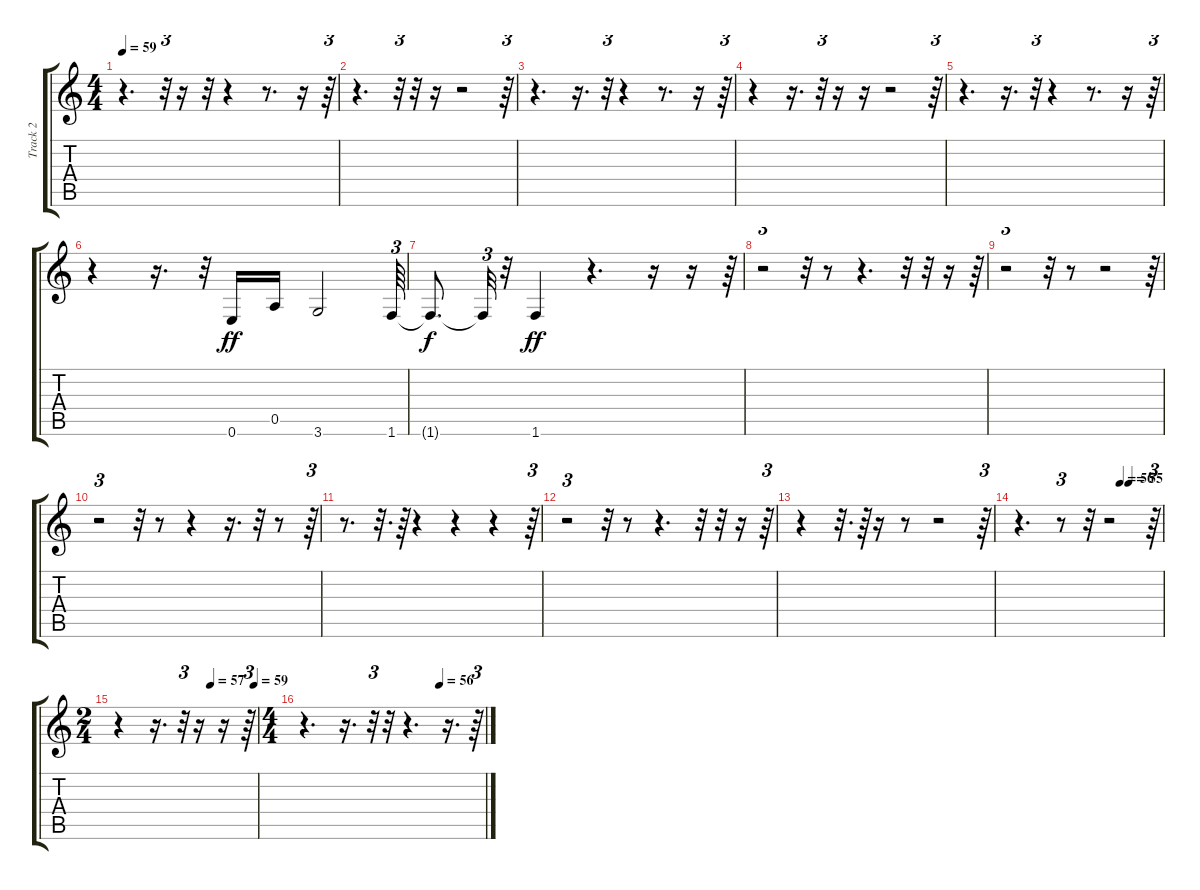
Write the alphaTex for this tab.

\track ("Track 2" "Track 2") {instrument fretlessbass}
\staff {score tabs}
\tuning (E4 B3 G3 D3 A2 E2) {hide}
\ts (4 4)
\tempo 59
\clef g2
\ks c
r.4{d dy ff} r.32{tu (3 2)} r.16 r.32 r.4 r.8{d} r.16 r.64{tu (3 2)} |
r.4{d} r.32{tu (3 2)} r.32 r.16 r.2 r.64{tu (3 2)} |
r.4{d} r.16{d} r.32{tu (3 2)} r.4 r.8{d} r.16 r.64{tu (3 2)} |
r.4 r.16{d} r.32{tu (3 2)} r.16 r.16 r.2 r.64{tu (3 2)} |
r.4{d} r.16{d} r.32{tu (3 2)} r.4 r.8{d} r.16 r.64{tu (3 2)} |
r.4 r.16{d} r.32{tu (3 2)} 0.6.16 0.5.16 3.6.2 1.6.64{tu (3 2)} |
1.6{t}.8{d dy f} 1.6{t}.32{tu (3 2)} r.32 1.6.4{dy ff} r.4{d} r.16 r.16 r.64{tu (3 2)} |
r.2{tu (3 2)} r.32 r.8 r.4{d} r.32 r.32 r.16 r.64{tu (3 2)} |
r.2{tu (3 2)} r.32 r.8 r.2 r.64{tu (3 2)} |
r.2{tu (3 2)} r.32 r.8 r.4 r.16{d} r.32 r.8 r.64{tu (3 2)} |
r.8{d} r.32{d} r.64 r.4 r.4 r.4 r.64{tu (3 2)} |
r.2{tu (3 2)} r.32 r.8 r.4{d} r.32 r.32 r.16 r.64{tu (3 2)} |
r.4 r.32{d} r.64 r.16 r.8 r.2 r.64{tu (3 2)} |
\tempo (56 0.7083333333333334)
\tempo (55 0.7708333333333334)
r.4{d} r.8{tu (3 2)} r.32 r.2 r.64{tu (3 2)} |
\ts (2 4)
\tempo (57 0.6666666666666666)
\tempo (59 0.9791666666666666)
r.4 r.16{d} r.32{tu (3 2)} r.16 r.16 r.64{tu (3 2)} |
\ts (4 4)
\tempo (56 0.75)
r.4{d} r.16{d} r.32{tu (3 2)} r.32 r.4{d} r.16{d} r.64{tu (3 2)}
